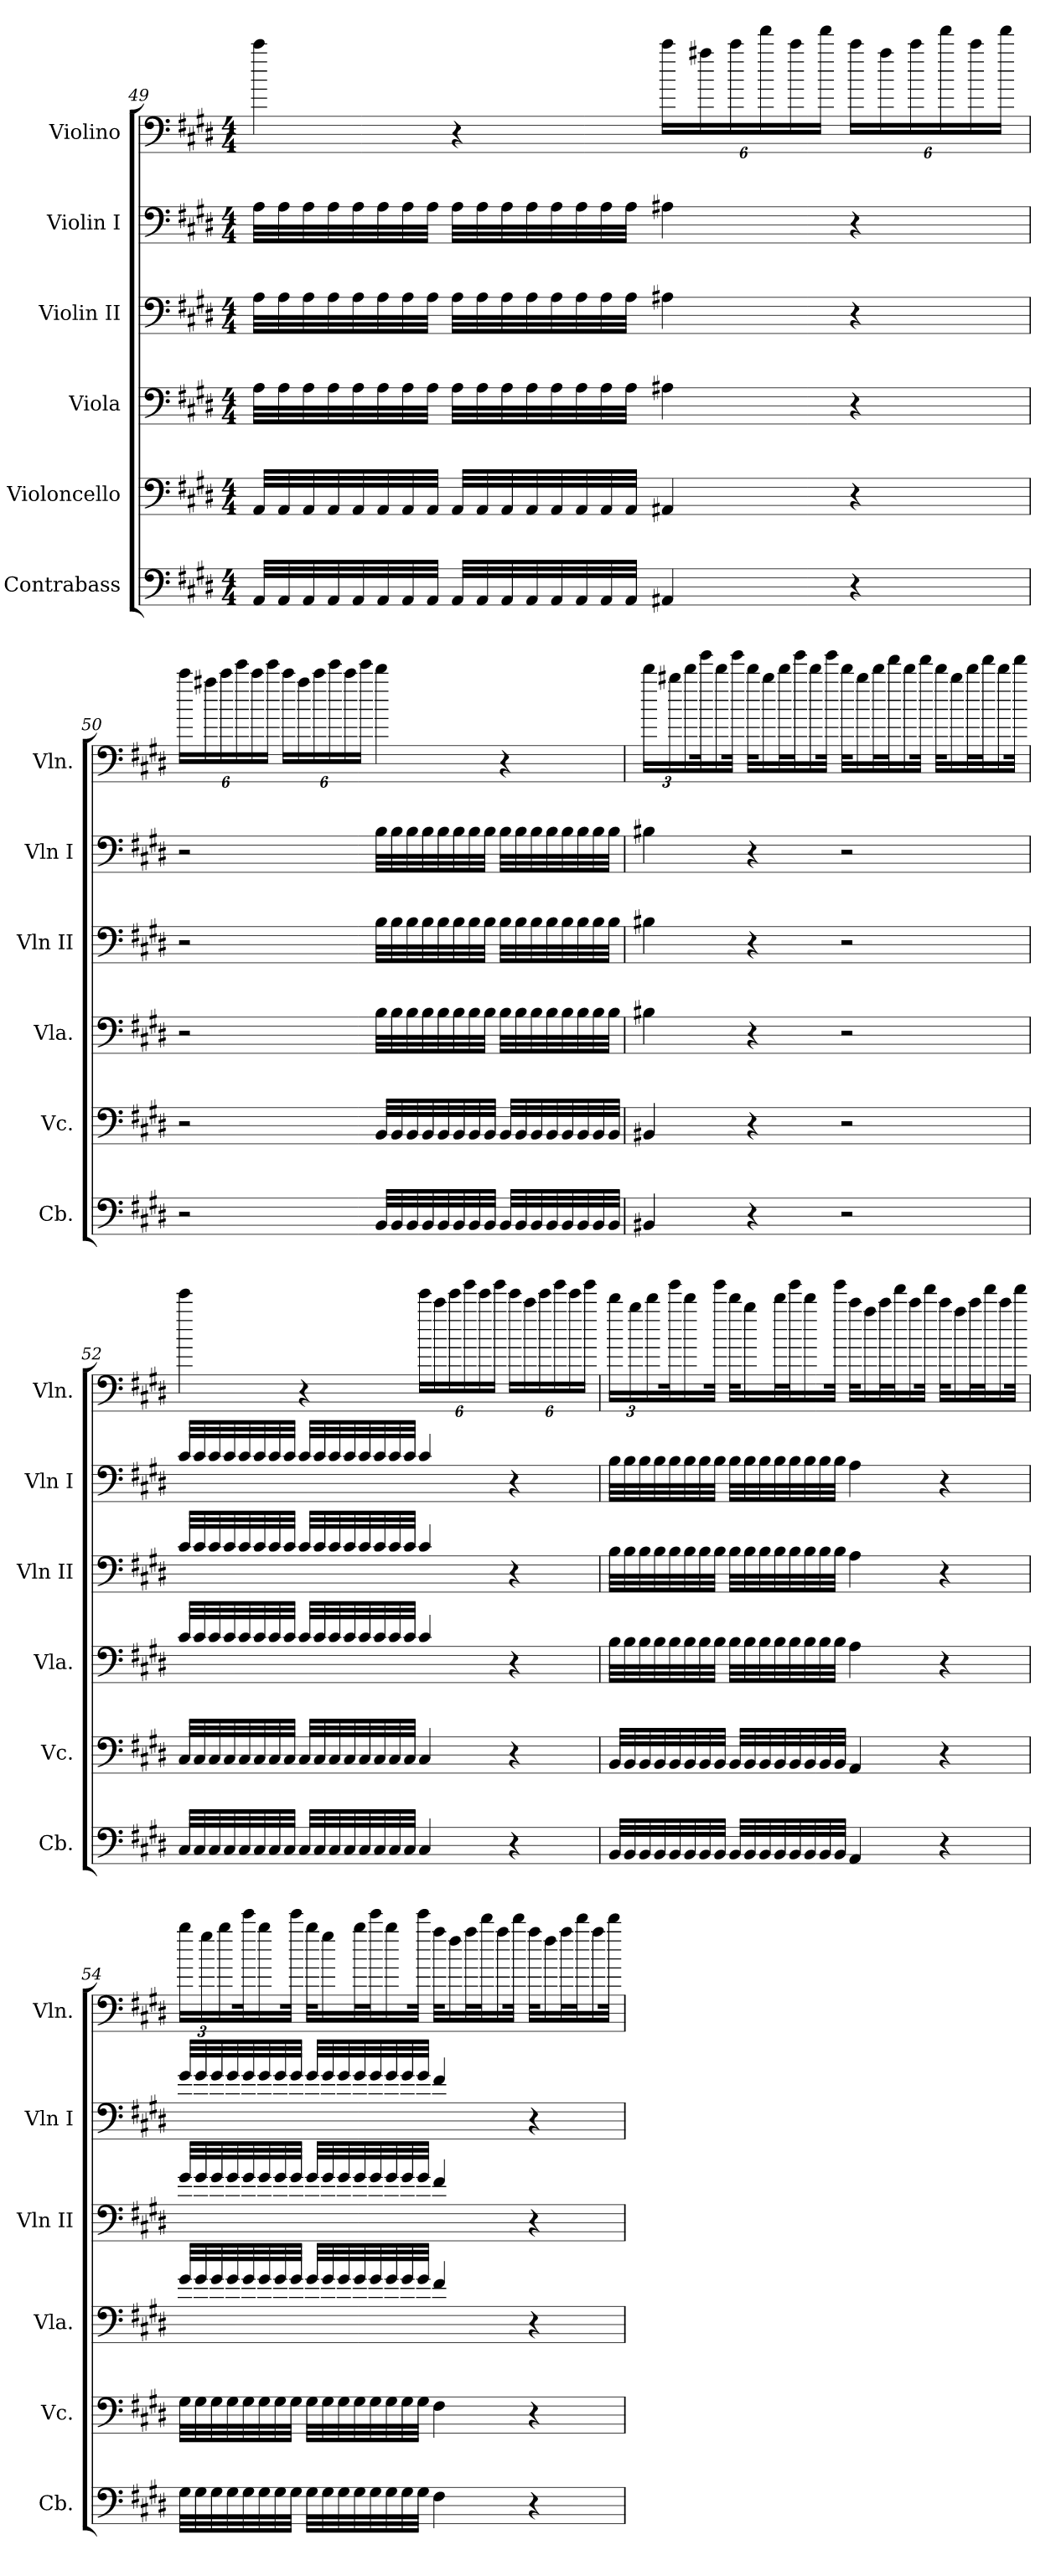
**kern	**kern	**kern	**kern	**kern	**kern
*part6	*part5	*part4	*part3	*part2	*part1
*staff6	*staff5	*staff4	*staff3	*staff2	*staff1
*I"Contrabass	*I"Violoncello	*I"Viola	*I"Violin II	*I"Violin I	*I"Violino
*I'Cb.	*I'Vc.	*I'Vla.	*I'Vln II	*I'Vln I	*I'Vln.
!!LO:LB:g=z
*clefF4	*clefF4	*clefF4	*clefF4	*clefF4	*clefF4
*ITrd7c12	*	*	*	*	*
*k[f#c#g#d#]	*k[f#c#g#d#]	*k[f#c#g#d#]	*k[f#c#g#d#]	*k[f#c#g#d#]	*k[f#c#g#d#]
*M4/4	*M4/4	*M4/4	*M4/4	*M4/4	*M4/4
=49	=49	=49	=49	=49	=49
32AAA/LLL	32AA/LLL	32A\LLL	32A\LLL	32A\LLL	4ccc#\
32AAA/	32AA/	32A\	32A\	32A\	.
32AAA/	32AA/	32A\	32A\	32A\	.
32AAA/	32AA/	32A\	32A\	32A\	.
32AAA/	32AA/	32A\	32A\	32A\	.
32AAA/	32AA/	32A\	32A\	32A\	.
32AAA/	32AA/	32A\	32A\	32A\	.
32AAA/JJJ	32AA/JJJ	32A\JJJ	32A\JJJ	32A\JJJ	.
32AAA/LLL	32AA/LLL	32A\LLL	32A\LLL	32A\LLL	4r
32AAA/	32AA/	32A\	32A\	32A\	.
32AAA/	32AA/	32A\	32A\	32A\	.
32AAA/	32AA/	32A\	32A\	32A\	.
32AAA/	32AA/	32A\	32A\	32A\	.
32AAA/	32AA/	32A\	32A\	32A\	.
32AAA/	32AA/	32A\	32A\	32A\	.
32AAA/JJJ	32AA/JJJ	32A\JJJ	32A\JJJ	32A\JJJ	.
*	*	*	*	*	*Xbrackettup
4AAA#X/	4AA#X/	4A#X\	4A#X\	4A#X\	24ccc#\LL
.	.	.	.	.	24aa#X\
.	.	.	.	.	24ccc#\
.	.	.	.	.	24fff#\
.	.	.	.	.	24ccc#\
.	.	.	.	.	24fff#\JJ
4r	4r	4r	4r	4r	24ccc#\LL
.	.	.	.	.	24aa#\
.	.	.	.	.	24ccc#\
.	.	.	.	.	24fff#\
.	.	.	.	.	24ccc#\
.	.	.	.	.	24fff#\JJ
!!LO:PB:g=z
=50	=50	=50	=50	=50	=50
2r	2r	2r	2r	2r	24ccc#\LL
.	.	.	.	.	24aa#X\
.	.	.	.	.	24ccc#\
.	.	.	.	.	24eee\
.	.	.	.	.	24ccc#\
.	.	.	.	.	24eee\JJ
.	.	.	.	.	24ccc#\LL
.	.	.	.	.	24aa#\
.	.	.	.	.	24ccc#\
.	.	.	.	.	24eee\
.	.	.	.	.	24ccc#\
.	.	.	.	.	24eee\JJ
32BBB/LLL	32BB/LLL	32B\LLL	32B\LLL	32B\LLL	4ddd#\
32BBB/	32BB/	32B\	32B\	32B\	.
32BBB/	32BB/	32B\	32B\	32B\	.
32BBB/	32BB/	32B\	32B\	32B\	.
32BBB/	32BB/	32B\	32B\	32B\	.
32BBB/	32BB/	32B\	32B\	32B\	.
32BBB/	32BB/	32B\	32B\	32B\	.
32BBB/JJJ	32BB/JJJ	32B\JJJ	32B\JJJ	32B\JJJ	.
32BBB/LLL	32BB/LLL	32B\LLL	32B\LLL	32B\LLL	4r
32BBB/	32BB/	32B\	32B\	32B\	.
32BBB/	32BB/	32B\	32B\	32B\	.
32BBB/	32BB/	32B\	32B\	32B\	.
32BBB/	32BB/	32B\	32B\	32B\	.
32BBB/	32BB/	32B\	32B\	32B\	.
32BBB/	32BB/	32B\	32B\	32B\	.
32BBB/JJJ	32BB/JJJ	32B\JJJ	32B\JJJ	32B\JJJ	.
!!LO:LB:g=z
=51	=51	=51	=51	=51	=51
4BBB#X/	4BB#X/	4B#X\	4B#X\	4B#X\	24ddd#\LL
.	.	.	.	.	24bb#X\
.	.	.	.	.	24ddd#\
.	.	.	.	.	32ggg#\K
.	.	.	.	.	16ddd#\
.	.	.	.	.	32ggg#\JJk
4r	4r	4r	4r	4r	32ddd#\KLL
.	.	.	.	.	16bb#\
.	.	.	.	.	32ddd#\L
.	.	.	.	.	32ggg#\J
.	.	.	.	.	16ddd#\
.	.	.	.	.	32ggg#\JJk
2r	2r	2r	2r	2r	32ddd#\KLL
.	.	.	.	.	16bb#\
.	.	.	.	.	32ddd#\L
.	.	.	.	.	32fff#\J
.	.	.	.	.	16ddd#\
.	.	.	.	.	32fff#\JJk
.	.	.	.	.	32ddd#\KLL
.	.	.	.	.	16bb#\
.	.	.	.	.	32ddd#\L
.	.	.	.	.	32fff#\J
.	.	.	.	.	16ddd#\
.	.	.	.	.	32fff#\JJk
!!LO:PB:g=z
=52	=52	=52	=52	=52	=52
32CC#/LLL	32C#/LLL	32c#/LLL	32c#/LLL	32c#/LLL	4eee\
32CC#/	32C#/	32c#/	32c#/	32c#/	.
32CC#/	32C#/	32c#/	32c#/	32c#/	.
32CC#/	32C#/	32c#/	32c#/	32c#/	.
32CC#/	32C#/	32c#/	32c#/	32c#/	.
32CC#/	32C#/	32c#/	32c#/	32c#/	.
32CC#/	32C#/	32c#/	32c#/	32c#/	.
32CC#/JJJ	32C#/JJJ	32c#/JJJ	32c#/JJJ	32c#/JJJ	.
32CC#/LLL	32C#/LLL	32c#/LLL	32c#/LLL	32c#/LLL	4r
32CC#/	32C#/	32c#/	32c#/	32c#/	.
32CC#/	32C#/	32c#/	32c#/	32c#/	.
32CC#/	32C#/	32c#/	32c#/	32c#/	.
32CC#/	32C#/	32c#/	32c#/	32c#/	.
32CC#/	32C#/	32c#/	32c#/	32c#/	.
32CC#/	32C#/	32c#/	32c#/	32c#/	.
32CC#/JJJ	32C#/JJJ	32c#/JJJ	32c#/JJJ	32c#/JJJ	.
4CC#/	4C#/	4c#/	4c#/	4c#/	24eee\LL
.	.	.	.	.	24ccc#\
.	.	.	.	.	24eee\
.	.	.	.	.	24ggg#\
.	.	.	.	.	24eee\
.	.	.	.	.	24ggg#\JJ
4r	4r	4r	4r	4r	24eee\LL
.	.	.	.	.	24ccc#\
.	.	.	.	.	24eee\
.	.	.	.	.	24ggg#\
.	.	.	.	.	24eee\
.	.	.	.	.	24ggg#\JJ
!!LO:LB:g=z
=53	=53	=53	=53	=53	=53
32BBB/LLL	32BB/LLL	32B\LLL	32B\LLL	32B\LLL	24ddd#\LL
32BBB/	32BB/	32B\	32B\	32B\	.
.	.	.	.	.	24bb\
32BBB/	32BB/	32B\	32B\	32B\	.
.	.	.	.	.	24ddd#\
32BBB/	32BB/	32B\	32B\	32B\	.
32BBB/	32BB/	32B\	32B\	32B\	32ggg#\K
32BBB/	32BB/	32B\	32B\	32B\	16ddd#\
32BBB/	32BB/	32B\	32B\	32B\	.
32BBB/JJJ	32BB/JJJ	32B\JJJ	32B\JJJ	32B\JJJ	32ggg#\JJk
32BBB/LLL	32BB/LLL	32B\LLL	32B\LLL	32B\LLL	32ddd#\KLL
32BBB/	32BB/	32B\	32B\	32B\	16bb\
32BBB/	32BB/	32B\	32B\	32B\	.
32BBB/	32BB/	32B\	32B\	32B\	32ddd#\L
32BBB/	32BB/	32B\	32B\	32B\	32ggg#\J
32BBB/	32BB/	32B\	32B\	32B\	16ddd#\
32BBB/	32BB/	32B\	32B\	32B\	.
32BBB/JJJ	32BB/JJJ	32B\JJJ	32B\JJJ	32B\JJJ	32ggg#\JJk
4AAA/	4AA/	4A\	4A\	4A\	32ccc#\KLL
.	.	.	.	.	16aa\
.	.	.	.	.	32ccc#\L
.	.	.	.	.	32fff#\J
.	.	.	.	.	16ccc#\
.	.	.	.	.	32fff#\JJk
4r	4r	4r	4r	4r	32ccc#\KLL
.	.	.	.	.	16aa\
.	.	.	.	.	32ccc#\L
.	.	.	.	.	32fff#\J
.	.	.	.	.	16ccc#\
.	.	.	.	.	32fff#\JJk
!!LO:PB:g=z
=54	=54	=54	=54	=54	=54
32GG#\LLL	32G#\LLL	32g#/LLL	32g#/LLL	32g#/LLL	24bb\LL
32GG#\	32G#\	32g#/	32g#/	32g#/	.
.	.	.	.	.	24gg#\
32GG#\	32G#\	32g#/	32g#/	32g#/	.
.	.	.	.	.	24bb\
32GG#\	32G#\	32g#/	32g#/	32g#/	.
32GG#\	32G#\	32g#/	32g#/	32g#/	32eee\K
32GG#\	32G#\	32g#/	32g#/	32g#/	16bb\
32GG#\	32G#\	32g#/	32g#/	32g#/	.
32GG#\JJJ	32G#\JJJ	32g#/JJJ	32g#/JJJ	32g#/JJJ	32eee\JJk
32GG#\LLL	32G#\LLL	32g#/LLL	32g#/LLL	32g#/LLL	32bb\KLL
32GG#\	32G#\	32g#/	32g#/	32g#/	16gg#\
32GG#\	32G#\	32g#/	32g#/	32g#/	.
32GG#\	32G#\	32g#/	32g#/	32g#/	32bb\L
32GG#\	32G#\	32g#/	32g#/	32g#/	32eee\J
32GG#\	32G#\	32g#/	32g#/	32g#/	16bb\
32GG#\	32G#\	32g#/	32g#/	32g#/	.
32GG#\JJJ	32G#\JJJ	32g#/JJJ	32g#/JJJ	32g#/JJJ	32eee\JJk
4FF#\	4F#\	4f#/	4f#/	4f#/	32aa\KLL
.	.	.	.	.	16ff#\
.	.	.	.	.	32aa\L
.	.	.	.	.	32ddd#\J
.	.	.	.	.	16aa\
.	.	.	.	.	32ddd#\JJk
4r	4r	4r	4r	4r	32aa\KLL
.	.	.	.	.	16ff#\
.	.	.	.	.	32aa\L
.	.	.	.	.	32ddd#\J
.	.	.	.	.	16aa\
.	.	.	.	.	32ddd#\JJk
=	=	=	=	=	=
*-	*-	*-	*-	*-	*-
